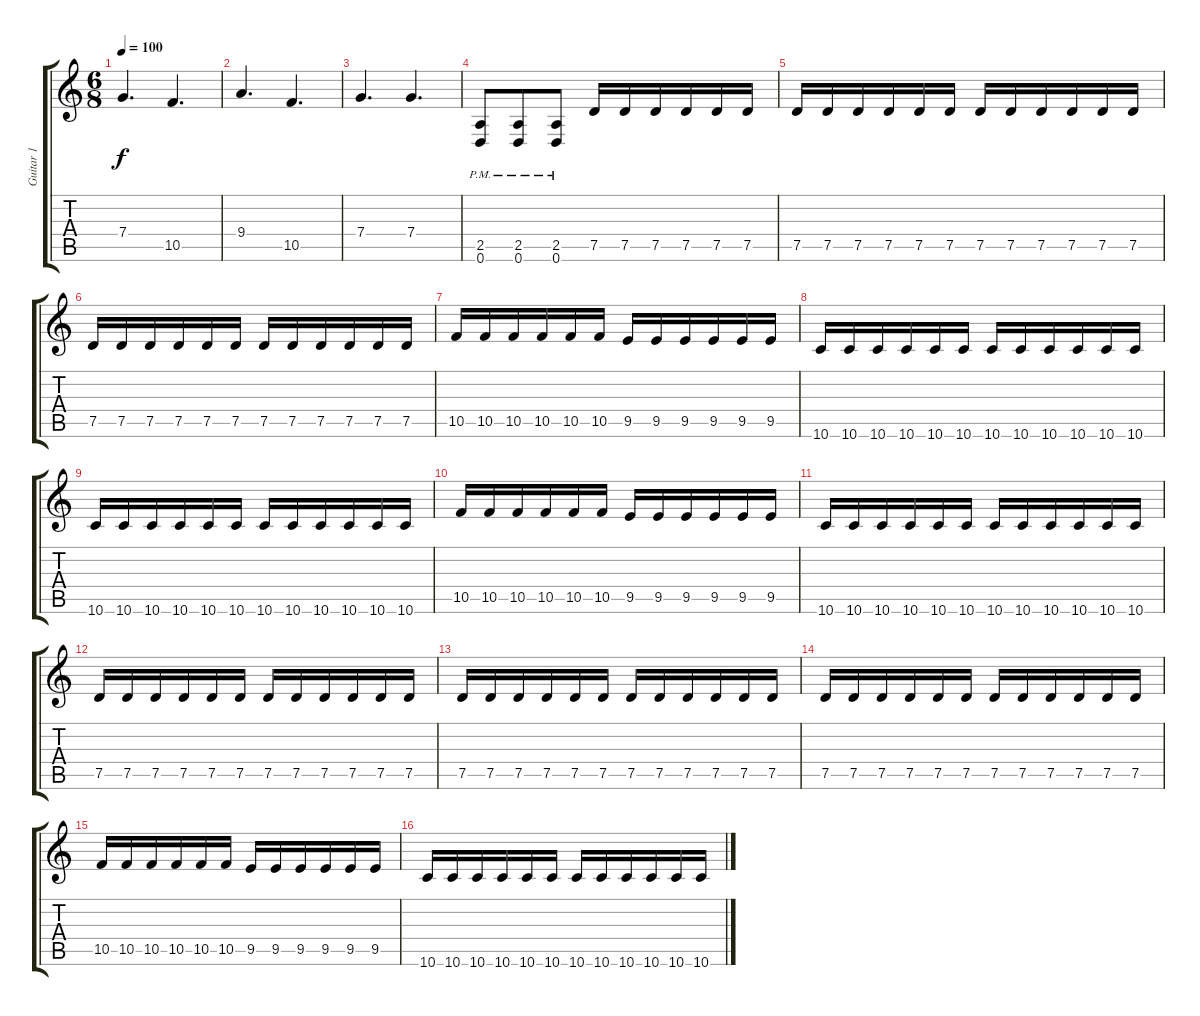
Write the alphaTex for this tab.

\track ("Guitar 1" "Guitar 1") {instrument distortionguitar}
\staff {score tabs}
\tuning (D4 A3 F3 C3 G2 D2) {hide}
\ts (6 8)
\tempo 100
\clef g2
\ks c
7.4{t}.4{d dy f} 10.5.4{d} |
9.4.4{d} 10.5.4{d} |
7.4.4{d} 7.4.4{d} |
(2.5{pm} 0.6{pm}).8 (2.5{pm} 0.6{pm}).8 (2.5{pm} 0.6{pm}).8 7.5.16 7.5.16 7.5.16 7.5.16 7.5.16 7.5.16 |
7.5.16 7.5.16 7.5.16 7.5.16 7.5.16 7.5.16 7.5.16 7.5.16 7.5.16 7.5.16 7.5.16 7.5.16 |
7.5.16 7.5.16 7.5.16 7.5.16 7.5.16 7.5.16 7.5.16 7.5.16 7.5.16 7.5.16 7.5.16 7.5.16 |
10.5.16 10.5.16 10.5.16 10.5.16 10.5.16 10.5.16 9.5.16 9.5.16 9.5.16 9.5.16 9.5.16 9.5.16 |
10.6.16 10.6.16 10.6.16 10.6.16 10.6.16 10.6.16 10.6.16 10.6.16 10.6.16 10.6.16 10.6.16 10.6.16 |
10.6.16 10.6.16 10.6.16 10.6.16 10.6.16 10.6.16 10.6.16 10.6.16 10.6.16 10.6.16 10.6.16 10.6.16 |
10.5.16 10.5.16 10.5.16 10.5.16 10.5.16 10.5.16 9.5.16 9.5.16 9.5.16 9.5.16 9.5.16 9.5.16 |
10.6.16 10.6.16 10.6.16 10.6.16 10.6.16 10.6.16 10.6.16 10.6.16 10.6.16 10.6.16 10.6.16 10.6.16 |
7.5.16 7.5.16 7.5.16 7.5.16 7.5.16 7.5.16 7.5.16 7.5.16 7.5.16 7.5.16 7.5.16 7.5.16 |
7.5.16 7.5.16 7.5.16 7.5.16 7.5.16 7.5.16 7.5.16 7.5.16 7.5.16 7.5.16 7.5.16 7.5.16 |
7.5.16 7.5.16 7.5.16 7.5.16 7.5.16 7.5.16 7.5.16 7.5.16 7.5.16 7.5.16 7.5.16 7.5.16 |
10.5.16 10.5.16 10.5.16 10.5.16 10.5.16 10.5.16 9.5.16 9.5.16 9.5.16 9.5.16 9.5.16 9.5.16 |
10.6.16 10.6.16 10.6.16 10.6.16 10.6.16 10.6.16 10.6.16 10.6.16 10.6.16 10.6.16 10.6.16 10.6.16
